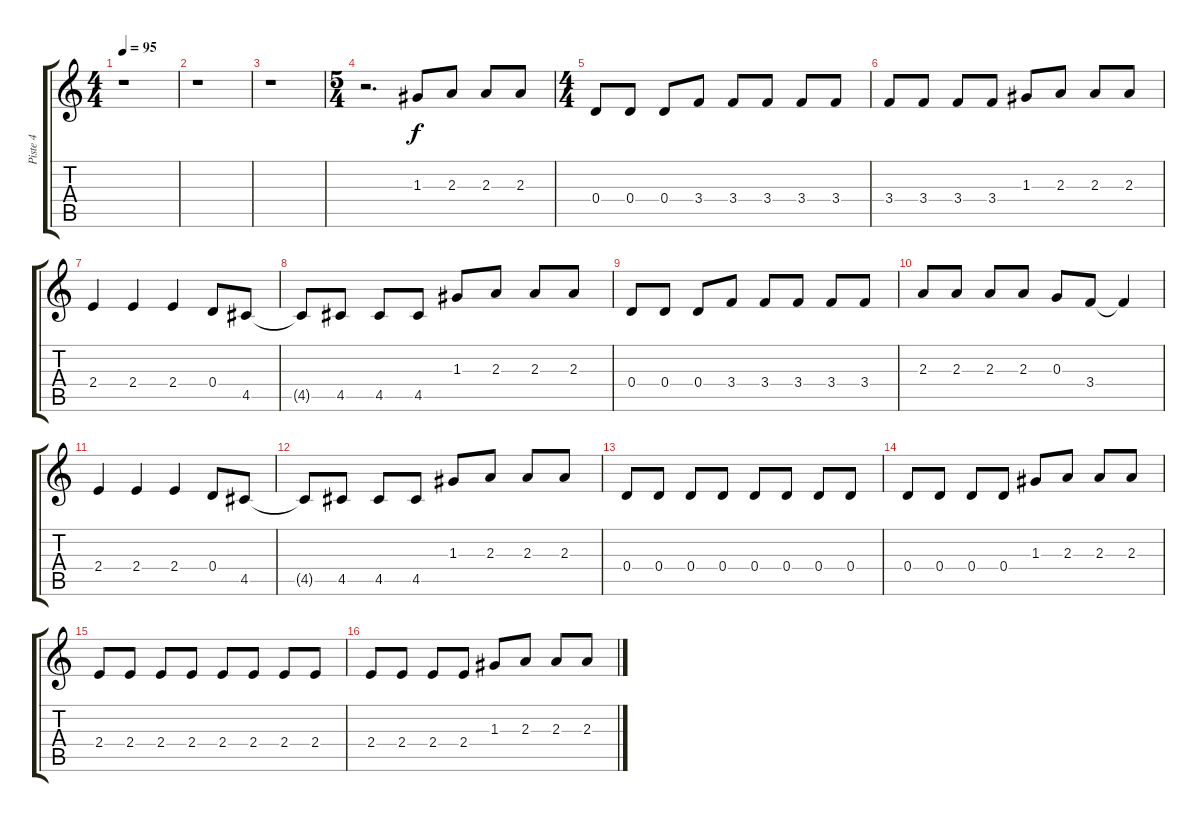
\track ("Piste 4" "Piste 4") {instrument distortionguitar}
\staff {score tabs}
\tuning (E4 B3 G3 D3 A2 E2) {hide}
\ts (4 4)
\tempo 95
\clef g2
\ks c
r.1{dy f} |
r.1 |
r.1 |
\ts (5 4)
r.2{d} 1.3.8{volume 15} 2.3.8 2.3.8 2.3.8 |
\ts (4 4)
0.4.8 0.4.8 0.4.8 3.4.8 3.4.8 3.4.8 3.4.8 3.4.8 |
3.4.8 3.4.8 3.4.8 3.4.8 1.3.8 2.3.8 2.3.8 2.3.8 |
2.4.4 2.4.4 2.4.4 0.4.8 4.5.8 |
4.5{t}.8 4.5.8 4.5.8 4.5.8 1.3.8 2.3.8 2.3.8 2.3.8 |
0.4.8 0.4.8 0.4.8 3.4.8 3.4.8 3.4.8 3.4.8 3.4.8 |
2.3.8 2.3.8 2.3.8 2.3.8 0.3.8 3.4.8 3.4{t}.4 |
2.4.4 2.4.4 2.4.4 0.4.8 4.5.8 |
4.5{t}.8 4.5.8 4.5.8 4.5.8 1.3.8 2.3.8 2.3.8 2.3.8 |
0.4.8{volume 15} 0.4.8 0.4.8 0.4.8 0.4.8 0.4.8 0.4.8 0.4.8 |
0.4.8 0.4.8 0.4.8 0.4.8 1.3.8 2.3.8 2.3.8 2.3.8 |
2.4.8 2.4.8 2.4.8 2.4.8 2.4.8 2.4.8 2.4.8 2.4.8 |
2.4.8 2.4.8 2.4.8 2.4.8 1.3.8 2.3.8 2.3.8 2.3.8
